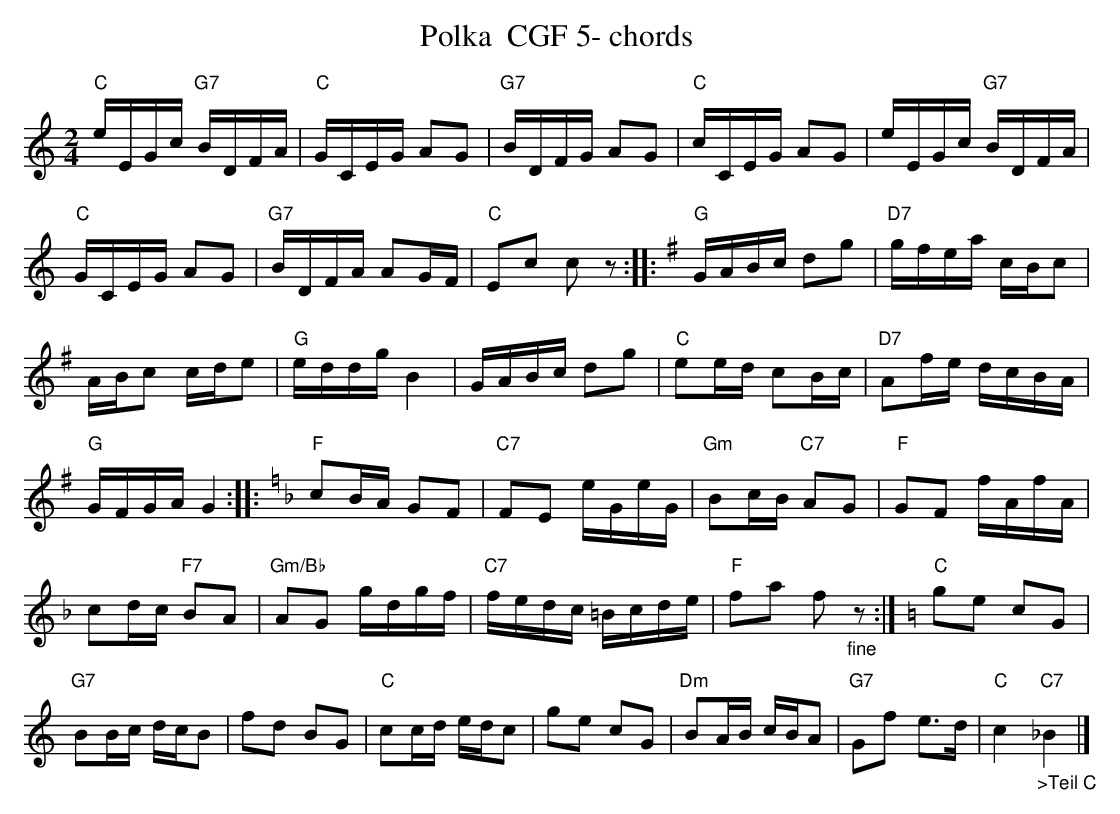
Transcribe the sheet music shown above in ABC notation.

X:1
T:Polka  CGF 5- chords
M:2/4
L:1/16
K:Cmaj%%MIDI gchordon
"C"eEGc "G7"BDFA | "C"GCEG A2G2 | "G7"BDFG A2G2 | "C"cCEG A2G2 | eEGc "G7"BDFA |
"C"GCEG A2G2 | "G7"BDFA A2GF | "C"E2c2 c2z2:: [K:Gmaj] "G"GABc d2g2 | "D7"gfea cBc2 |
ABc2 cde2 | "G"eddgB4 | GABc d2g2 | "C"e2ed c2Bc | "D7"A2fe dcBA |
"G"GFGAG4 :: [K:Fmaj] "F"c2BA G2F2 | "C7"F2E2 eGeG | "Gm"B2cB "C7"A2G2 | "F"G2F2 fAfA |
c2dc "F7"B2A2 | "Gm/Bb"A2G2 gdgf | "C7"fedc =Bcde | "F"f2a2 f2"_fine"z2 :| [K:Cmaj] "C"g2e2 c2G2 |
"G7"B2Bc dcB2 | f2d2 B2G2 | "C"c2cd edc2 | g2e2 c2G2 | "Dm"B2AB cBA2 | "G7"G2f2 e3d | "C"c4"_>Teil C""C7"_B4 |]
